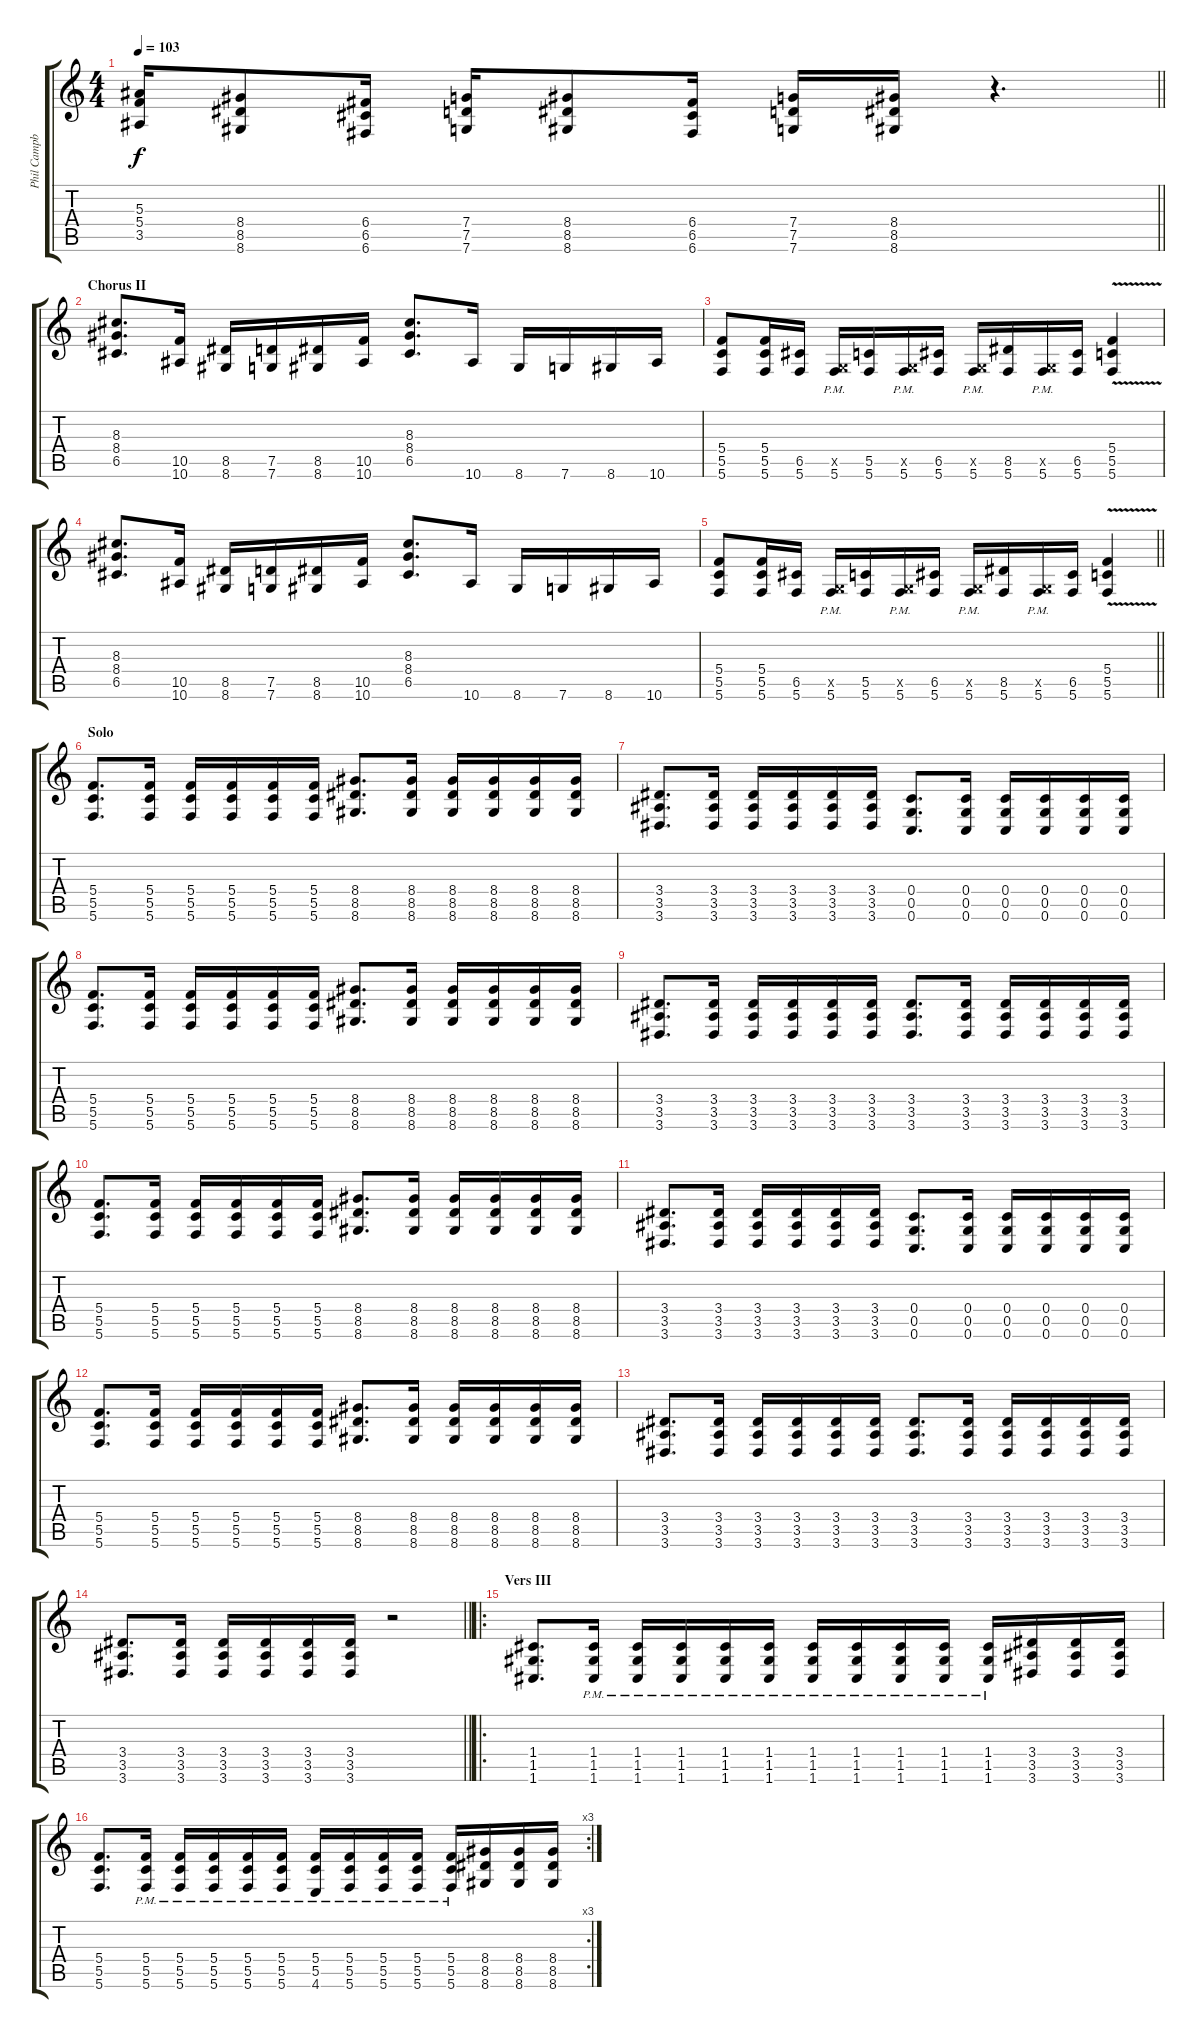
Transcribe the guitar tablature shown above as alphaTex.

\track ("Phil Campbell" "Phil Campb") {instrument distortionguitar}
\staff {score tabs}
\tuning (D4 A3 F3 C3 G2 C2) {hide}
\ts (4 4)
\tempo 103
\clef g2
\barLineRight lightlight
\ks c
(5.3 5.4 3.5).16{dy f} (8.4 8.5 8.6).8 (6.4 6.5 6.6).16 (7.4 7.5 7.6).16 (8.4 8.5 8.6).8 (6.4 6.5 6.6).16 (7.4 7.5 7.6).16 (8.4 8.5 8.6).16 r.4{d} |
\section ("" "Chorus II")
(8.3 8.4 6.5).8{d} (10.5 10.6).16 (8.5 8.6).16 (7.5 7.6).16 (8.5 8.6).16 (10.5 10.6).16 (8.3 8.4 6.5).8{d} 10.6.16 8.6.16 7.6.16 8.6.16 10.6.16 |
(5.4 5.5 5.6).8 (5.4 5.5 5.6).16 (6.5 5.6).16 (0.5{x} 5.6{pm}).16 (5.5 5.6).16 (0.5{x} 5.6{pm}).16 (6.5 5.6).16 (0.5{x} 5.6{pm}).16 (8.5 5.6).16 (0.5{x} 5.6{pm}).16 (6.5 5.6).16 (5.4 5.5 5.6{v}).4 |
(8.3 8.4 6.5).8{d} (10.5 10.6).16 (8.5 8.6).16 (7.5 7.6).16 (8.5 8.6).16 (10.5 10.6).16 (8.3 8.4 6.5).8{d} 10.6.16 8.6.16 7.6.16 8.6.16 10.6.16 |
\barLineRight lightlight
(5.4 5.5 5.6).8 (5.4 5.5 5.6).16 (6.5 5.6).16 (0.5{x} 5.6{pm}).16 (5.5 5.6).16 (0.5{x} 5.6{pm}).16 (6.5 5.6).16 (0.5{x} 5.6{pm}).16 (8.5 5.6).16 (0.5{x} 5.6{pm}).16 (6.5 5.6).16 (5.4 5.5 5.6{v}).4 |
\section ("" "Solo")
(5.4 5.5 5.6).8{d} (5.4 5.5 5.6).16 (5.4 5.5 5.6).16 (5.4 5.5 5.6).16 (5.4 5.5 5.6).16 (5.4 5.5 5.6).16 (8.4 8.5 8.6).8{d} (8.4 8.5 8.6).16 (8.4 8.5 8.6).16 (8.4 8.5 8.6).16 (8.4 8.5 8.6).16 (8.4 8.5 8.6).16 |
(3.4 3.5 3.6).8{d} (3.4 3.5 3.6).16 (3.4 3.5 3.6).16 (3.4 3.5 3.6).16 (3.4 3.5 3.6).16 (3.4 3.5 3.6).16 (0.4 0.5 0.6).8{d} (0.4 0.5 0.6).16 (0.4 0.5 0.6).16 (0.4 0.5 0.6).16 (0.4 0.5 0.6).16 (0.4 0.5 0.6).16 |
(5.4 5.5 5.6).8{d} (5.4 5.5 5.6).16 (5.4 5.5 5.6).16 (5.4 5.5 5.6).16 (5.4 5.5 5.6).16 (5.4 5.5 5.6).16 (8.4 8.5 8.6).8{d} (8.4 8.5 8.6).16 (8.4 8.5 8.6).16 (8.4 8.5 8.6).16 (8.4 8.5 8.6).16 (8.4 8.5 8.6).16 |
(3.4 3.5 3.6).8{d} (3.4 3.5 3.6).16 (3.4 3.5 3.6).16 (3.4 3.5 3.6).16 (3.4 3.5 3.6).16 (3.4 3.5 3.6).16 (3.4 3.5 3.6).8{d} (3.4 3.5 3.6).16 (3.4 3.5 3.6).16 (3.4 3.5 3.6).16 (3.4 3.5 3.6).16 (3.4 3.5 3.6).16 |
(5.4 5.5 5.6).8{d} (5.4 5.5 5.6).16 (5.4 5.5 5.6).16 (5.4 5.5 5.6).16 (5.4 5.5 5.6).16 (5.4 5.5 5.6).16 (8.4 8.5 8.6).8{d} (8.4 8.5 8.6).16 (8.4 8.5 8.6).16 (8.4 8.5 8.6).16 (8.4 8.5 8.6).16 (8.4 8.5 8.6).16 |
(3.4 3.5 3.6).8{d} (3.4 3.5 3.6).16 (3.4 3.5 3.6).16 (3.4 3.5 3.6).16 (3.4 3.5 3.6).16 (3.4 3.5 3.6).16 (0.4 0.5 0.6).8{d} (0.4 0.5 0.6).16 (0.4 0.5 0.6).16 (0.4 0.5 0.6).16 (0.4 0.5 0.6).16 (0.4 0.5 0.6).16 |
(5.4 5.5 5.6).8{d} (5.4 5.5 5.6).16 (5.4 5.5 5.6).16 (5.4 5.5 5.6).16 (5.4 5.5 5.6).16 (5.4 5.5 5.6).16 (8.4 8.5 8.6).8{d} (8.4 8.5 8.6).16 (8.4 8.5 8.6).16 (8.4 8.5 8.6).16 (8.4 8.5 8.6).16 (8.4 8.5 8.6).16 |
(3.4 3.5 3.6).8{d} (3.4 3.5 3.6).16 (3.4 3.5 3.6).16 (3.4 3.5 3.6).16 (3.4 3.5 3.6).16 (3.4 3.5 3.6).16 (3.4 3.5 3.6).8{d} (3.4 3.5 3.6).16 (3.4 3.5 3.6).16 (3.4 3.5 3.6).16 (3.4 3.5 3.6).16 (3.4 3.5 3.6).16 |
\barLineRight lightlight
(3.4 3.5 3.6).8{d} (3.4 3.5 3.6).16 (3.4 3.5 3.6).16 (3.4 3.5 3.6).16 (3.4 3.5 3.6).16 (3.4 3.5 3.6).16 r.2 |
\ro
\section ("" "Vers III")
(1.4 1.5 1.6).8{d} (1.4{pm} 1.5{pm} 1.6{pm}).16 (1.4{pm} 1.5{pm} 1.6{pm}).16 (1.4{pm} 1.5{pm} 1.6{pm}).16 (1.4{pm} 1.5{pm} 1.6{pm}).16 (1.4{pm} 1.5{pm} 1.6{pm}).16 (1.4{pm} 1.5{pm} 1.6{pm}).16 (1.4{pm} 1.5{pm} 1.6{pm}).16 (1.4{pm} 1.5{pm} 1.6{pm}).16 (1.4{pm} 1.5{pm} 1.6{pm}).16 (1.4{pm} 1.5{pm} 1.6{pm}).16 (3.4 3.5 3.6).16 (3.4 3.5 3.6).16 (3.4 3.5 3.6).16 |
\rc 3
(5.4 5.5 5.6).8{d} (5.4{pm} 5.5{pm} 5.6{pm}).16 (5.4{pm} 5.5{pm} 5.6{pm}).16 (5.4{pm} 5.5{pm} 5.6{pm}).16 (5.4{pm} 5.5{pm} 5.6{pm}).16 (5.4{pm} 5.5{pm} 5.6{pm}).16 (5.4{pm} 5.5{pm} 4.6{pm}).16 (5.4{pm} 5.5{pm} 5.6{pm}).16 (5.4{pm} 5.5{pm} 5.6{pm}).16 (5.4{pm} 5.5{pm} 5.6{pm}).16 (5.4{pm} 5.5{pm} 5.6{pm}).16 (8.4 8.5 8.6).16 (8.4 8.5 8.6).16 (8.4 8.5 8.6).16
